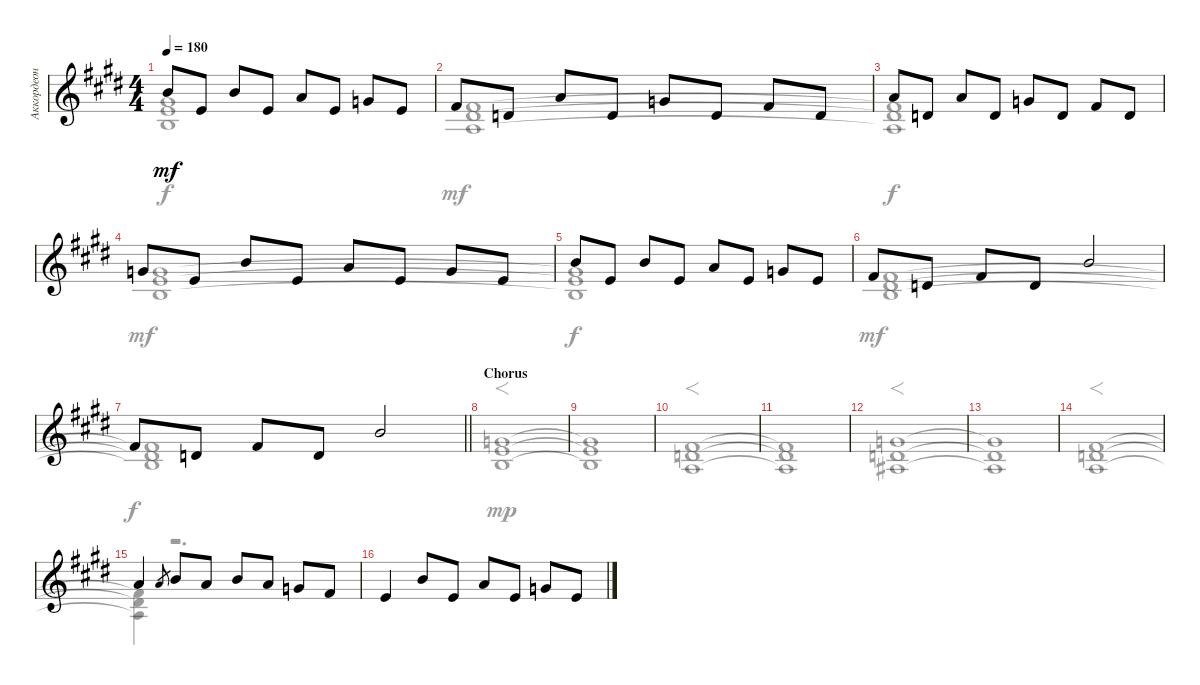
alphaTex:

\track ("Аккордеон" "Аккордеон") {instrument accordion}
\staff {score}
\tuning (E4 B3 G3 D3 A2 E2) {hide}
\voice
\ts (4 4)
\tempo 180
\clef g2
\ks c#minor
7.1.8{dy mf} 5.2.8 7.1.8 5.2.8 5.1.8 5.2.8 3.1.8 5.2.8 |
2.1.8 3.2.8 5.1.8 3.2.8 3.1.8 3.2.8 2.1.8 3.2.8 |
5.1.8 3.2.8 5.1.8 3.2.8 3.1.8 3.2.8 2.1.8 3.2.8 |
3.1.8 5.2.8 7.1.8 5.2.8 5.1.8 5.2.8 3.1.8 5.2.8 |
7.1.8 5.2.8 7.1.8 5.2.8 5.1.8 5.2.8 3.1.8 5.2.8 |
2.1.8 3.2.8 2.1.8 3.2.8 7.1.2 |
\barLineRight lightlight
2.1.8 3.2.8 2.1.8 3.2.8 7.1.2 |
\section ("" "Chorus")
|
|
|
|
|
|
|
5.1.4 5.1.8{gr} 7.1.8 5.1.8 7.1.8 5.1.8 3.1.8 2.1.8 |
5.2.4 7.1.8 5.2.8 5.1.8 5.2.8 3.1.8 5.2.8
\voice
\clef g2
\ottava regular
\simile none
\ks c#minor
(17.4{t} 19.5{t} 19.6{t}).1{dy f} |
(16.4 17.5 17.6).1{dy mf} |
(16.4{t} 17.5{t} 17.6{t}).1{dy f} |
(17.4 19.5 19.6).1{dy mf} |
(17.4{t} 19.5{t} 19.6{t}).1{dy f} |
(16.4 17.5 19.6).1{dy mf} |
\barLineRight lightlight
(16.4{t} 17.5{t} 19.6{t}).1{dy f} |
(17.4 19.5 19.6).1{f dy mp} |
(17.4{t} 19.5{t} 19.6{t}).1 |
(16.4 17.5 17.6).1{f} |
(16.4{t} 17.5{t} 17.6{t}).1 |
(17.4 17.5 18.6).1{f} |
(17.4{t} 17.5{t} 18.6{t}).1 |
(16.4 17.5 17.6).1{f} |
(16.4{t} 17.5{t} 17.6{t}).4 r.2{d} |
